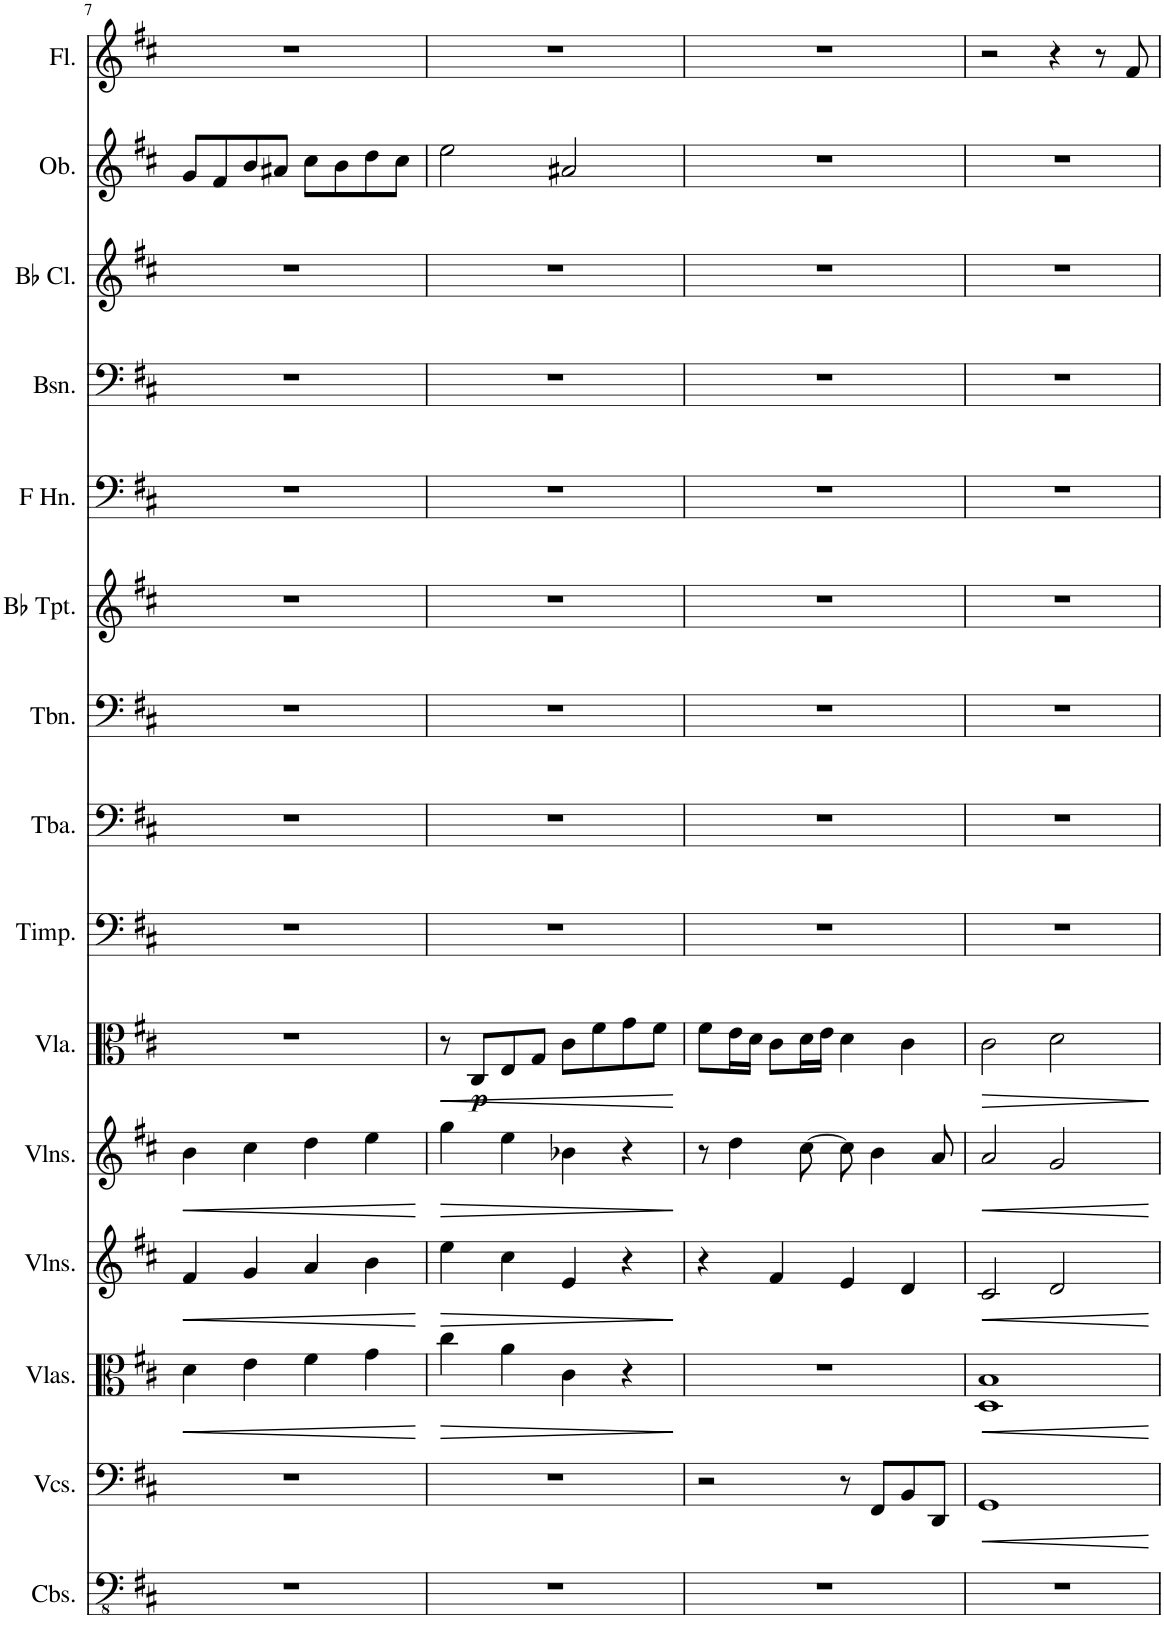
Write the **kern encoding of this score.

**kern	**kern	**dynam	**kern	**dynam	**kern	**dynam	**kern	**dynam	**kern	**dynam	**kern	**kern	**kern	**kern	**kern	**kern	**kern	**kern	**kern
*part15	*part14	*part14	*part13	*part13	*part12	*part12	*part11	*part11	*part10	*part10	*part9	*part8	*part7	*part6	*part5	*part4	*part3	*part2	*part1
*staff15	*staff14	*staff14	*staff13	*staff13	*staff12	*staff12	*staff11	*staff11	*staff10	*staff10	*staff9	*staff8	*staff7	*staff6	*staff5	*staff4	*staff3	*staff2	*staff1
*I"Contrabasses	*I"Violoncellos	*	*I"Violas	*	*I"Violins	*	*I"Violins	*	*I"Viola	*	*I"Timpani	*I"Tuba	*I"Trombone	*I"Bb Trumpet	*I"Horn in F	*I"Bassoon	*I"Bb Clarinet	*I"Oboe	*I"Flute
*I'Cbs.	*I'Vcs.	*	*I'Vlas.	*	*I'Vlns.	*	*I'Vlns.	*	*I'Vla.	*	*I'Timp.	*I'Tba.	*I'Tbn.	*I'Bb Tpt.	*	*I'Bsn.	*I'Bb Cl.	*I'Ob.	*I'Fl.
!!LO:PB:g=z
*clefFv4	*clefF4	*	*clefC3	*	*clefG2	*	*clefG2	*	*clefC3	*	*clefF4	*clefF4	*clefF4	*clefG2	*clefF4	*clefF4	*clefG2	*clefG2	*clefG2
*	*	*	*	*	*	*	*	*	*	*	*	*	*	*ITrd1c2	*ITrd4c7	*	*ITrd1c2	*	*
*k[f#c#]	*k[f#c#]	*	*k[f#c#]	*	*k[f#c#]	*	*k[f#c#]	*	*k[f#c#]	*	*k[f#c#]	*k[f#c#]	*k[f#c#]	*k[f#c#]	*k[f#c#]	*k[f#c#]	*k[f#c#]	*k[f#c#]	*k[f#c#]
*M4/4	*M4/4	*	*M4/4	*	*M4/4	*	*M4/4	*	*M4/4	*	*M4/4	*M4/4	*M4/4	*M4/4	*M4/4	*M4/4	*M4/4	*M4/4	*M4/4
=7	=7	=7	=7	=7	=7	=7	=7	=7	=7	=7	=7	=7	=7	=7	=7	=7	=7	=7	=7
!	!	!	!	!LO:HP:b	!	!LO:HP:b	!	!LO:HP:b	!	!	!	!	!	!	!	!	!	!	!
1r	1r	.	4d\	<	4f#/	<	4b\	<	1r	.	1r	1r	1r	1r	1r	1r	1r	8g/L	1r
.	.	.	.	.	.	.	.	.	.	.	.	.	.	.	.	.	.	8f#/	.
.	.	.	4e\	.	4g/	.	4cc#\	.	.	.	.	.	.	.	.	.	.	8b/	.
.	.	.	.	.	.	.	.	.	.	.	.	.	.	.	.	.	.	8a#X/J	.
.	.	.	4f#\	.	4a/	.	4dd\	.	.	.	.	.	.	.	.	.	.	8cc#\L	.
.	.	.	.	.	.	.	.	.	.	.	.	.	.	.	.	.	.	8b\	.
.	.	.	4g\	.	4b\	.	4ee\	.	.	.	.	.	.	.	.	.	.	8dd\	.
.	.	.	.	.	.	.	.	.	.	.	.	.	.	.	.	.	.	8cc#\J	.
.	.	.	.	[	.	[	.	[	.	.	.	.	.	.	.	.	.	.	.
=8	=8	=8	=8	=8	=8	=8	=8	=8	=8	=8	=8	=8	=8	=8	=8	=8	=8	=8	=8
!	!	!	!	!LO:HP:b	!	!LO:HP:b	!	!LO:HP:b	!	!LO:HP:b	!	!	!	!	!	!	!	!	!
1r	1r	.	4cc#\	>	4ee\	>	4gg\	>	8r	<	1r	1r	1r	1r	1r	1r	1r	2ee\	1r
!	!	!	!	!	!	!	!	!	!	!LO:DY:b	!	!	!	!	!	!	!	!	!
.	.	.	.	.	.	.	.	.	8C#/L	p	.	.	.	.	.	.	.	.	.
.	.	.	4a\	.	4cc#\	.	4ee\	.	8E/	.	.	.	.	.	.	.	.	.	.
.	.	.	.	.	.	.	.	.	8G/J	.	.	.	.	.	.	.	.	.	.
.	.	.	4c#\	.	4e/	.	4b-X\	.	8c#\L	.	.	.	.	.	.	.	.	2a#X/	.
.	.	.	.	.	.	.	.	.	8f#\	.	.	.	.	.	.	.	.	.	.
.	.	.	4r	.	4r	.	4r	.	8g\	.	.	.	.	.	.	.	.	.	.
.	.	.	.	.	.	.	.	.	8f#\J	.	.	.	.	.	.	.	.	.	.
.	.	.	.	]	.	]	.	]	.	[	.	.	.	.	.	.	.	.	.
=9	=9	=9	=9	=9	=9	=9	=9	=9	=9	=9	=9	=9	=9	=9	=9	=9	=9	=9	=9
1r	2r	.	1r	.	4r	.	8r	.	8f#\L	.	1r	1r	1r	1r	1r	1r	1r	1r	1r
.	.	.	.	.	.	.	4dd\	.	16e\L	.	.	.	.	.	.	.	.	.	.
.	.	.	.	.	.	.	.	.	16d\JJ	.	.	.	.	.	.	.	.	.	.
.	.	.	.	.	4f#/	.	.	.	8c#\L	.	.	.	.	.	.	.	.	.	.
.	.	.	.	.	.	.	[8cc#\	.	16d\L	.	.	.	.	.	.	.	.	.	.
.	.	.	.	.	.	.	.	.	16e\JJ	.	.	.	.	.	.	.	.	.	.
.	8r	.	.	.	4e/	.	8cc#\]	.	4d\	.	.	.	.	.	.	.	.	.	.
.	8FF#/L	.	.	.	.	.	4b\	.	.	.	.	.	.	.	.	.	.	.	.
.	8BB/	.	.	.	4d/	.	.	.	4c#\	.	.	.	.	.	.	.	.	.	.
.	8DD/J	.	.	.	.	.	8a/	.	.	.	.	.	.	.	.	.	.	.	.
=10	=10	=10	=10	=10	=10	=10	=10	=10	=10	=10	=10	=10	=10	=10	=10	=10	=10	=10	=10
!	!	!LO:HP:b	!	!LO:HP:b	!	!LO:HP:b	!	!LO:HP:b	!	!LO:HP:b	!	!	!	!	!	!	!	!	!
1r	1GG	<	1D 1B	<	2c#/	<	2a/	<	2c#\	>	1r	1r	1r	1r	1r	1r	1r	1r	2r
.	.	.	.	.	2d/	.	2g/	.	2d\	.	.	.	.	.	.	.	.	.	4r
.	.	.	.	.	.	.	.	.	.	.	.	.	.	.	.	.	.	.	8r
.	.	.	.	.	.	.	.	.	.	.	.	.	.	.	.	.	.	.	8f#/
.	.	[	.	[	.	[	.	[	.	]	.	.	.	.	.	.	.	.	.
=	=	=	=	=	=	=	=	=	=	=	=	=	=	=	=	=	=	=	=
*-	*-	*-	*-	*-	*-	*-	*-	*-	*-	*-	*-	*-	*-	*-	*-	*-	*-	*-	*-
